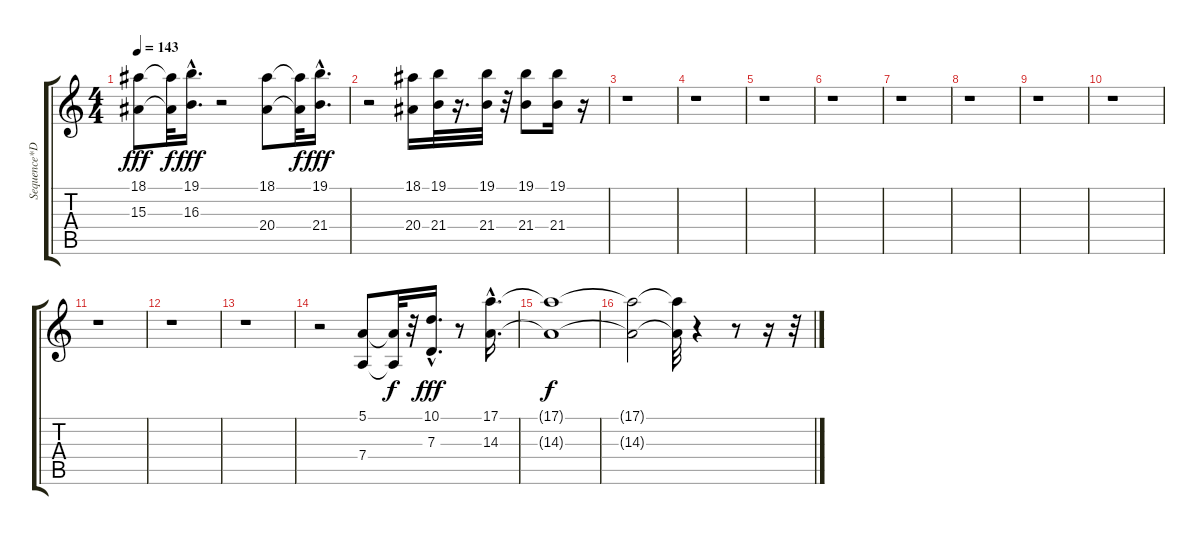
\track ("Sequence*Demixed 14" "Sequence*D") {instrument trumpet}
\staff {score tabs}
\tuning (E4 B3 G3 D3 A2 E2) {hide}
\ts (4 4)
\tempo 143
\clef g2
\ks c
(18.1 15.3).8{dy fff} (18.1{t} 15.3{t}).32{dy f} (19.1{hac} 16.3{hac}).16{d dy fff} r.2 (18.1 20.4).8 (18.1{t} 20.4{t}).32{dy f} (19.1{hac} 21.4{hac}).16{d dy fff} |
r.2 (18.1 20.4).16 (19.1 21.4).32 r.16{d} (19.1 21.4).32 r.32 (19.1 21.4).8 (19.1 21.4).16 r.16 |
r.1 |
r.1 |
r.1 |
r.1 |
r.1 |
r.1 |
r.1 |
r.1 |
r.1 |
r.1 |
r.1 |
r.2 (5.1 7.4).8 (5.1{t} 7.4{t}).32{dy f} r.32 (10.1{hac} 7.3{hac}).16{d dy fff} r.8 (17.1{hac} 14.3{hac}).16{d} |
(17.1{t} 14.3{t}).1{dy f} |
(17.1{t} 14.3{t}).2 (17.1{t} 14.3{t}).32 r.4 r.8 r.16 r.32
